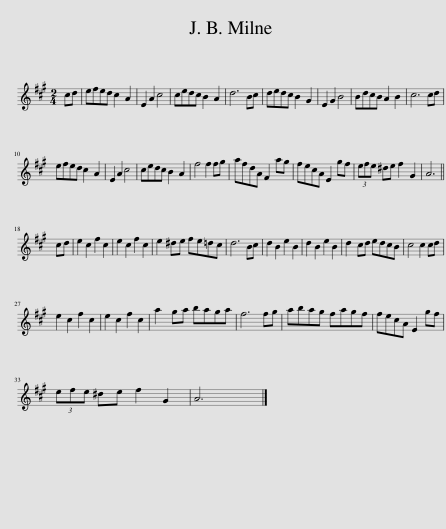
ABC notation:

X:1
L:1/8
M:2/4
I:linebreak $
K:A
V:1 treble
V:1
 cd | efed c2 A2 | E2 A2 c4 | cedc B2 A2 | d6 Bc | %5
 dedc B2 G2 | E2 G2 B4 | BdcB A2 B2 | c6 cd |$ efed c2 A2 | %10
 E2 A2 c4 | cedc B2 A2 | f4 f2 fg | afdA F2 ag | fecA E2 gf | %15
 (3efe ^de f2 G2 | A6 ||$ cd | e2 c2 f2 c2 | e2 c2 f2 c2 | %20
 e2 ^de fe=dc | d6 Bc | d2 B2 e2 B2 | d2 B2 e2 B2 | d2 cd edcB | %25
 c4 c2 cd |$ e2 c2 f2 c2 | e2 c2 f2 c2 | a2 ga baga | f6 fg | %30
 abag fagf | fecA E2 gf |$ (3efe ^de f2 G2 | A6 |] %34
